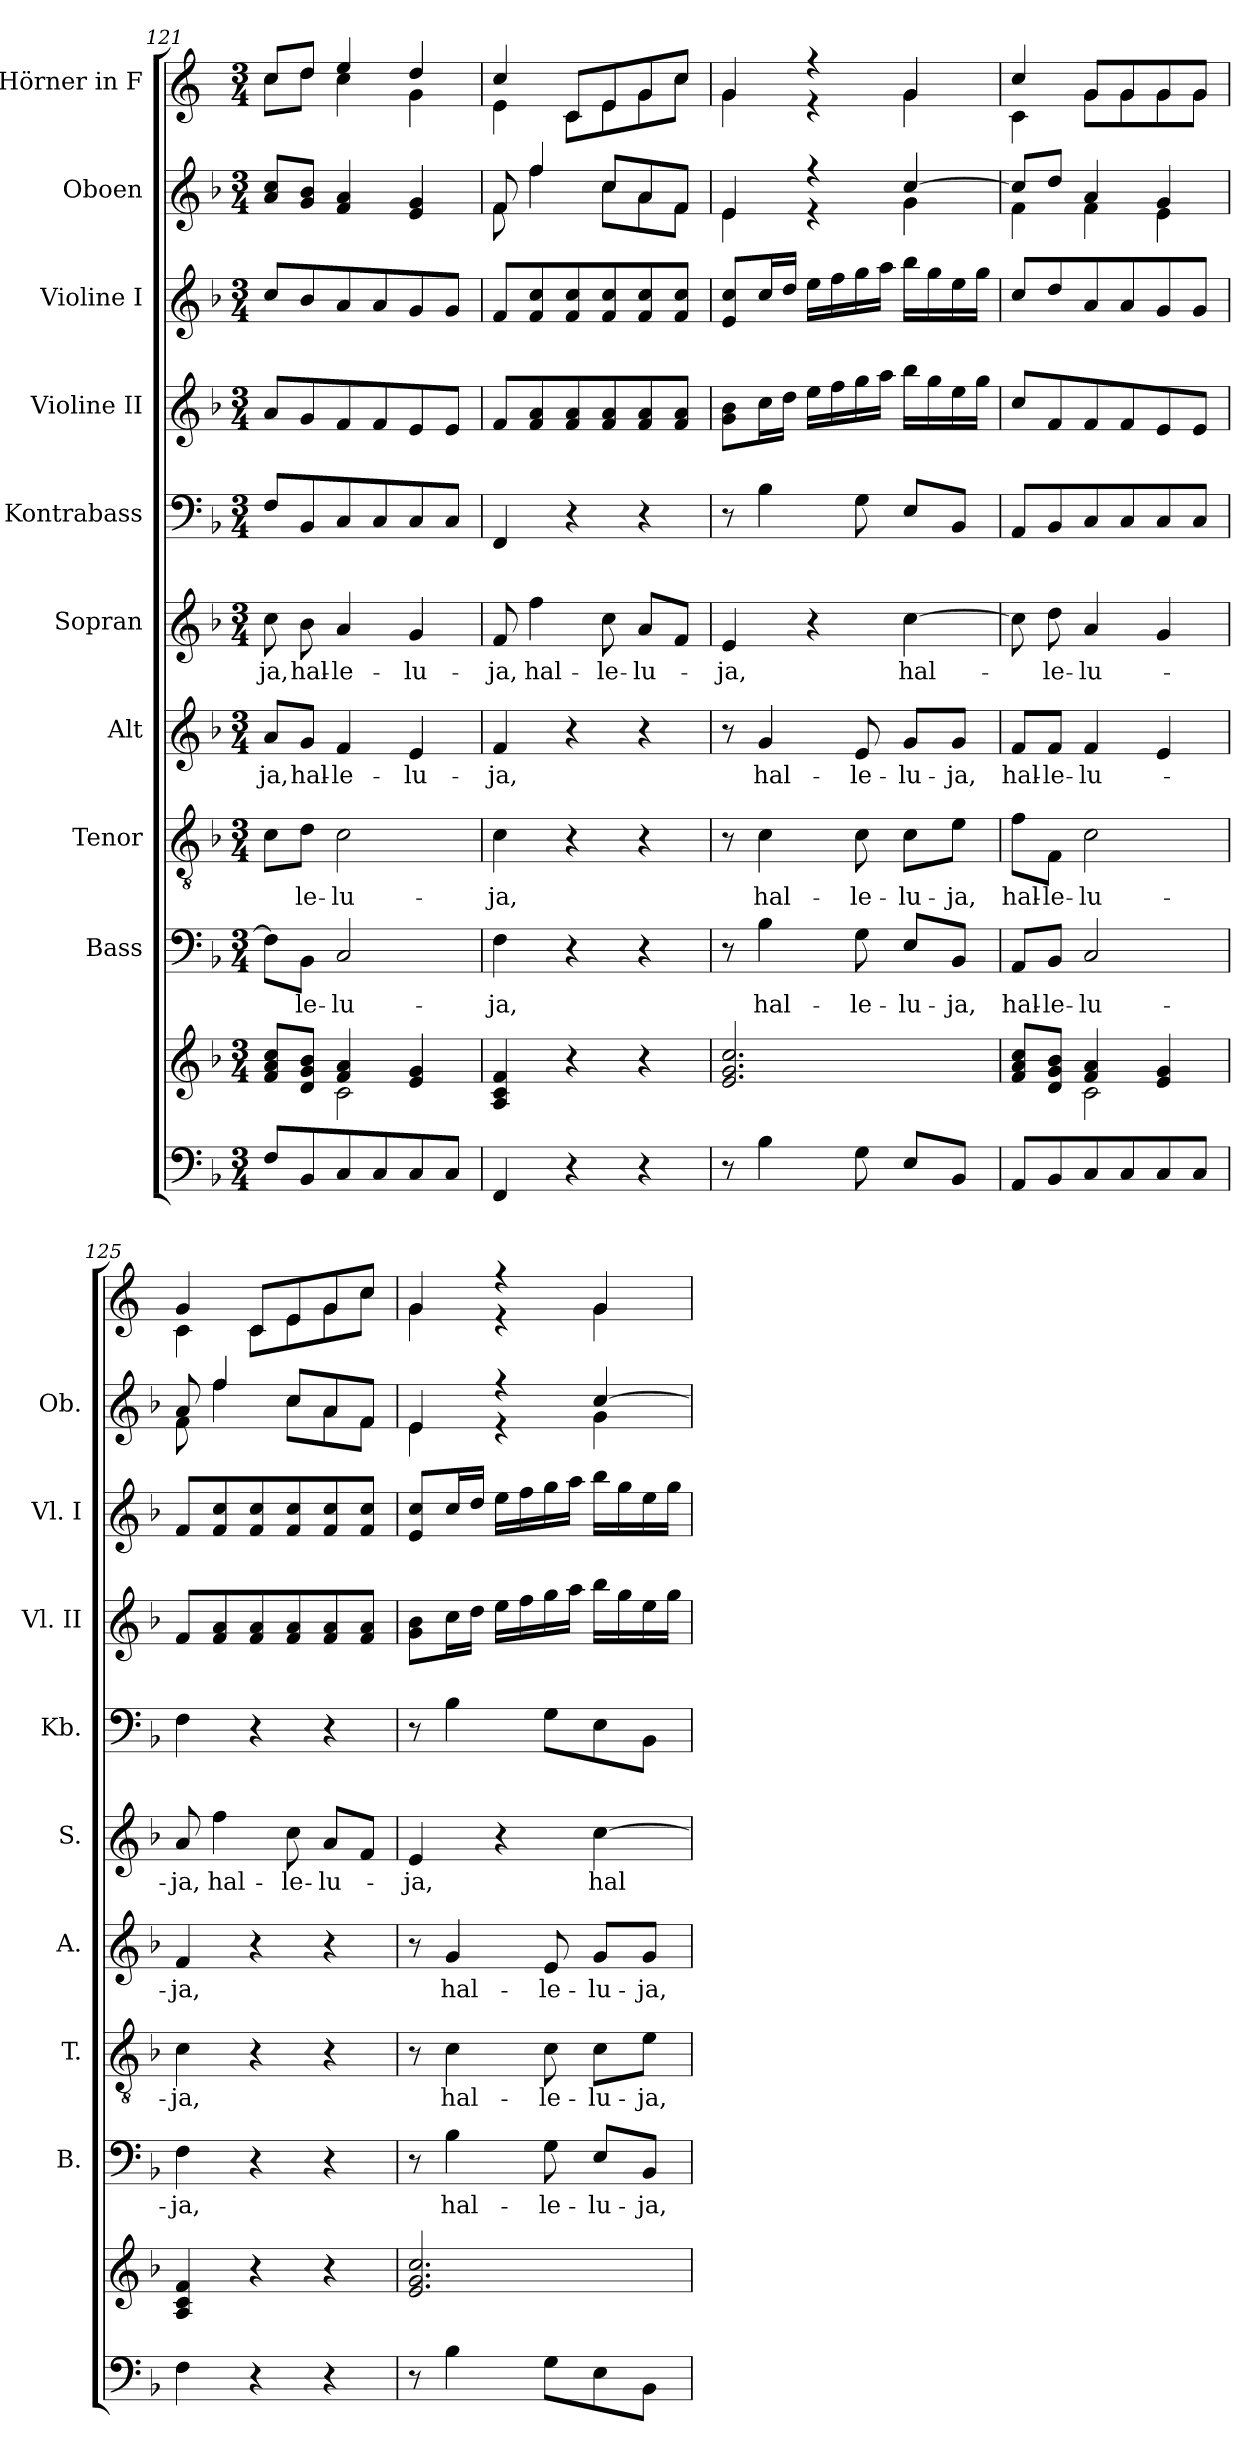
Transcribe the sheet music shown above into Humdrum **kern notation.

**kern	**kern	**kern	**text	**kern	**text	**kern	**text	**kern	**text	**kern	**kern	**kern	**kern	**kern
*part10	*part10	*part9	*part9	*part8	*part8	*part7	*part7	*part6	*part6	*part5	*part4	*part3	*part2	*part1
*staff11	*staff10	*staff9	*staff9	*staff8	*staff8	*staff7	*staff7	*staff6	*staff6	*staff5	*staff4	*staff3	*staff2	*staff1
*	*	*I"Bass	*	*I"Tenor	*	*I"Alt	*	*I"Sopran	*	*I"Kontrabass	*I"Violine II	*I"Violine I	*I"Oboen	*I"Hörner in F
*	*	*I'B.	*	*I'T.	*	*I'A.	*	*I'S.	*	*I'Kb.	*I'Vl. II	*I'Vl. I	*I'Ob.	*
*clefF4	*clefG2	*clefF4	*	*clefGv2	*	*clefG2	*	*clefG2	*	*clefF4	*clefG2	*clefG2	*clefG2	*clefG2
*	*	*	*	*	*	*	*	*	*	*ITrd7c12	*	*	*	*ITrd4c7
*k[b-]	*k[b-]	*k[b-]	*	*k[b-]	*	*k[b-]	*	*k[b-]	*	*k[b-]	*k[b-]	*k[b-]	*k[b-]	*k[b-]
*F:	*F:	*F:	*	*F:	*	*F:	*	*F:	*	*F:	*F:	*F:	*F:	*F:
*M3/4	*M3/4	*M3/4	*	*M3/4	*	*M3/4	*	*M3/4	*	*M3/4	*M3/4	*M3/4	*M3/4	*M3/4
=121	=121	=121	=121	=121	=121	=121	=121	=121	=121	=121	=121	=121	=121	=121
*	*^	*	*	*	*	*	*	*	*	*	*	*	*	*
!	!	!	!	!	!	!	!	!LO:LY:b	!	!LO:LY:b	!	!	!	!	!
*	*	*	*	*	*	*	*	*	*	*	*	*	*	*	*^
8F/L	8f/ 8a/ 8cc/L	4ryy	8F\L]	.	8c\L	.	8a/L	-ja,	8cc\	-ja,	8FF/L	8a/L	8cc/L	8a/ 8cc/L	8f/L	8f\L
!	!	!	!	!LO:LY:b	!	!LO:LY:b	!	!LO:LY:b	!	!LO:LY:b	!	!	!	!	!	!
8BB-/	8d/ 8g/ 8b-/J	.	8BB-\J	-le-	8d\J	-le-	8g/J	hal-	8b-\	hal-	8BBB-/	8g/	8b-/	8g/ 8b-/J	8g/J	8g\J
!	!	!	!	!LO:LY:b	!	!LO:LY:b	!	!LO:LY:b	!	!LO:LY:b	!	!	!	!	!	!
8C/	4f/ 4a/	2c\	2C/	-lu-	2c\	-lu-	4f/	-le-	4a/	-le-	8CC/	8f/	8a/	4f/ 4a/	4a/	4f\
8C/	.	.	.	.	.	.	.	.	.	.	8CC/	8f/	8a/	.	.	.
!	!	!	!	!	!	!	!	!LO:LY:b	!	!LO:LY:b	!	!	!	!	!	!
8C/	4e/ 4g/	.	.	.	.	.	4e/	-lu-	4g/	-lu-	8CC/	8e/	8g/	4e/ 4g/	4g/	4c\
8C/J	.	.	.	.	.	.	.	.	.	.	8CC/J	8e/J	8g/J	.	.	.
*	*v	*v	*	*	*	*	*	*	*	*	*	*	*	*	*	*
=122	=122	=122	=122	=122	=122	=122	=122	=122	=122	=122	=122	=122	=122	=122	=122
!	!	!	!LO:LY:b	!	!LO:LY:b	!	!LO:LY:b	!	!LO:LY:b	!	!	!	!	!	!
*	*	*	*	*	*	*	*	*	*	*	*	*	*^	*	*
4FF/	4A/ 4c/ 4f/	4F\	-ja,	4c\	-ja,	4f/	-ja,	8f/	-ja,	4FFF/	8f/L	8f/L	8f/	8f\	4f/	4A\
!	!	!	!	!	!	!	!	!	!LO:LY:b	!	!	!	!	!	!	!
.	.	.	.	.	.	.	.	4ff\	hal-	.	8f/ 8a/	8f/ 8cc/	4ff/	4ff\	.	.
4r	4r	4r	.	4r	.	4r	.	.	.	4r	8f/ 8a/	8f/ 8cc/	.	.	8F/L	8F\L
!	!	!	!	!	!	!	!	!	!LO:LY:b	!	!	!	!	!	!	!
.	.	.	.	.	.	.	.	8cc\	-le-	.	8f/ 8a/	8f/ 8cc/	8cc/L	8cc\L	8A/	8A\
!	!	!	!	!	!	!	!	!	!LO:LY:b	!	!	!	!	!	!	!
4r	4r	4r	.	4r	.	4r	.	8a/L	-lu-	4r	8f/ 8a/	8f/ 8cc/	8a/	8a\	8c/	8c\
.	.	.	.	.	.	.	.	8f/J	.	.	8f/ 8a/J	8f/ 8cc/J	8f/J	8f\J	8f/J	8f\J
=123	=123	=123	=123	=123	=123	=123	=123	=123	=123	=123	=123	=123	=123	=123	=123	=123
!	!	!	!	!	!	!	!	!	!LO:LY:b	!	!	!	!	!	!	!
8r	2.e/ 2.g/ 2.cc/	8r	.	8r	.	8r	.	4e/	-ja,	8r	8g\ 8b-\L	8e/ 8cc/L	4e/	4e\	4c/	4c\
!	!	!	!LO:LY:b	!	!LO:LY:b	!	!LO:LY:b	!	!	!	!	!	!	!	!	!
4B-\	.	4B-\	hal-	4c\	hal-	4g/	hal-	.	.	4BB-\	16cc\L	16cc/L	.	.	.	.
.	.	.	.	.	.	.	.	.	.	.	16dd\JJ	16dd/JJ	.	.	.	.
.	.	.	.	.	.	.	.	4r	.	.	16ee\LL	16ee\LL	4r	4r	4r	4r
.	.	.	.	.	.	.	.	.	.	.	16ff\	16ff\	.	.	.	.
!	!	!	!LO:LY:b	!	!LO:LY:b	!	!LO:LY:b	!	!	!	!	!	!	!	!	!
8G\	.	8G\	-le-	8c\	-le-	8e/	-le-	.	.	8GG\	16gg\	16gg\	.	.	.	.
.	.	.	.	.	.	.	.	.	.	.	16aa\JJ	16aa\JJ	.	.	.	.
!	!	!	!LO:LY:b	!	!LO:LY:b	!	!LO:LY:b	!	!LO:LY:b	!	!	!	!	!	!	!
8E/L	.	8E/L	-lu-	8c\L	-lu-	8g/L	-lu-	[4cc\	hal-	8EE/L	16bb-\LL	16bb-\LL	[>4cc/	4g\	4c/	4c\
.	.	.	.	.	.	.	.	.	.	.	16gg\	16gg\	.	.	.	.
!	!	!	!LO:LY:b	!	!LO:LY:b	!	!LO:LY:b	!	!	!	!	!	!	!	!	!
8BB-/J	.	8BB-/J	-ja,	8e\J	-ja,	8g/J	-ja,	.	.	8BBB-/J	16ee\	16ee\	.	.	.	.
.	.	.	.	.	.	.	.	.	.	.	16gg\JJ	16gg\JJ	.	.	.	.
!!LO:PB:g=z	!!
=124	=124	=124	=124	=124	=124	=124	=124	=124	=124	=124	=124	=124	=124	=124	=124	=124
*	*^	*	*	*	*	*	*	*	*	*	*	*	*	*	*	*
!	!	!	!	!LO:LY:b	!	!LO:LY:b	!	!LO:LY:b	!	!	!	!	!	!	!	!	!
8AA/L	8f/ 8a/ 8cc/L	4ryy	8AA/L	hal-	8f\L	hal-	8f/L	hal-	8cc\]	.	8AAA/L	8cc/L	8cc/L	8cc/L]	4f\	4f/	4F\
!	!	!	!	!LO:LY:b	!	!LO:LY:b	!	!LO:LY:b	!	!LO:LY:b	!	!	!	!	!	!	!
8BB-/	8d/ 8g/ 8b-/J	.	8BB-/J	-le-	8F\J	-le-	8f/J	-le-	8dd\	-le-	8BBB-/	8f/	8dd/	8dd/J	.	.	.
!	!	!	!	!LO:LY:b	!	!LO:LY:b	!	!LO:LY:b	!	!LO:LY:b	!	!	!	!	!	!	!
8C/	4f/ 4a/	2c\	2C/	-lu-	2c\	-lu-	4f/	-lu-	4a/	-lu-	8CC/	8f/	8a/	4a/	4f\	8c/L	8c\L
8C/	.	.	.	.	.	.	.	.	.	.	8CC/	8f/	8a/	.	.	8c/	8c\
8C/	4e/ 4g/	.	.	.	.	.	4e/	.	4g/	.	8CC/	8e/	8g/	4g/	4e\	8c/	8c\
8C/J	.	.	.	.	.	.	.	.	.	.	8CC/J	8e/J	8g/J	.	.	8c/J	8c\J
*	*v	*v	*	*	*	*	*	*	*	*	*	*	*	*	*	*	*
=125	=125	=125	=125	=125	=125	=125	=125	=125	=125	=125	=125	=125	=125	=125	=125	=125
!	!	!	!LO:LY:b	!	!LO:LY:b	!	!LO:LY:b	!	!LO:LY:b	!	!	!	!	!	!	!
4F\	4A/ 4c/ 4f/	4F\	-ja,	4c\	-ja,	4f/	-ja,	8a/	-ja,	4FF\	8f/L	8f/L	8a/	8f\	4c/	4F\
!	!	!	!	!	!	!	!	!	!LO:LY:b	!	!	!	!	!	!	!
.	.	.	.	.	.	.	.	4ff\	hal-	.	8f/ 8a/	8f/ 8cc/	4ff/	4ff\	.	.
4r	4r	4r	.	4r	.	4r	.	.	.	4r	8f/ 8a/	8f/ 8cc/	.	.	8F/L	8F\L
!	!	!	!	!	!	!	!	!	!LO:LY:b	!	!	!	!	!	!	!
.	.	.	.	.	.	.	.	8cc\	-le-	.	8f/ 8a/	8f/ 8cc/	8cc/L	8cc\L	8A/	8A\
!	!	!	!	!	!	!	!	!	!LO:LY:b	!	!	!	!	!	!	!
4r	4r	4r	.	4r	.	4r	.	8a/L	-lu-	4r	8f/ 8a/	8f/ 8cc/	8a/	8a\	8c/	8c\
.	.	.	.	.	.	.	.	8f/J	.	.	8f/ 8a/J	8f/ 8cc/J	8f/J	8f\J	8f/J	8f\J
=126	=126	=126	=126	=126	=126	=126	=126	=126	=126	=126	=126	=126	=126	=126	=126	=126
!	!	!	!	!	!	!	!	!	!LO:LY:b	!	!	!	!	!	!	!
8r	2.e/ 2.g/ 2.cc/	8r	.	8r	.	8r	.	4e/	-ja,	8r	8g\ 8b-\L	8e/ 8cc/L	4e/	4e\	4c/	4c\
!	!	!	!LO:LY:b	!	!LO:LY:b	!	!LO:LY:b	!	!	!	!	!	!	!	!	!
4B-\	.	4B-\	hal-	4c\	hal-	4g/	hal-	.	.	4BB-\	16cc\L	16cc/L	.	.	.	.
.	.	.	.	.	.	.	.	.	.	.	16dd\JJ	16dd/JJ	.	.	.	.
.	.	.	.	.	.	.	.	4r	.	.	16ee\LL	16ee\LL	4r	4r	4r	4r
.	.	.	.	.	.	.	.	.	.	.	16ff\	16ff\	.	.	.	.
!	!	!	!LO:LY:b	!	!LO:LY:b	!	!LO:LY:b	!	!	!	!	!	!	!	!	!
8G\L	.	8G\	-le-	8c\	-le-	8e/	-le-	.	.	8GG\L	16gg\	16gg\	.	.	.	.
.	.	.	.	.	.	.	.	.	.	.	16aa\JJ	16aa\JJ	.	.	.	.
!	!	!	!LO:LY:b	!	!LO:LY:b	!	!LO:LY:b	!	!LO:LY:b	!	!	!	!	!	!	!
8E\	.	8E/L	-lu-	8c\L	-lu-	8g/L	-lu-	[4cc\	hal-	8EE\	16bb-\LL	16bb-\LL	[>4cc/	4g\	4c/	4c\
.	.	.	.	.	.	.	.	.	.	.	16gg\	16gg\	.	.	.	.
!	!	!	!LO:LY:b	!	!LO:LY:b	!	!LO:LY:b	!	!	!	!	!	!	!	!	!
8BB-\J	.	8BB-/J	-ja,	8e\J	-ja,	8g/J	-ja,	.	.	8BBB-\J	16ee\	16ee\	.	.	.	.
.	.	.	.	.	.	.	.	.	.	.	16gg\JJ	16gg\JJ	.	.	.	.
*	*	*	*	*	*	*	*	*	*	*	*	*	*v	*v	*	*
*	*	*	*	*	*	*	*	*	*	*	*	*	*	*v	*v
=	=	=	=	=	=	=	=	=	=	=	=	=	=	=
*-	*-	*-	*-	*-	*-	*-	*-	*-	*-	*-	*-	*-	*-	*-
